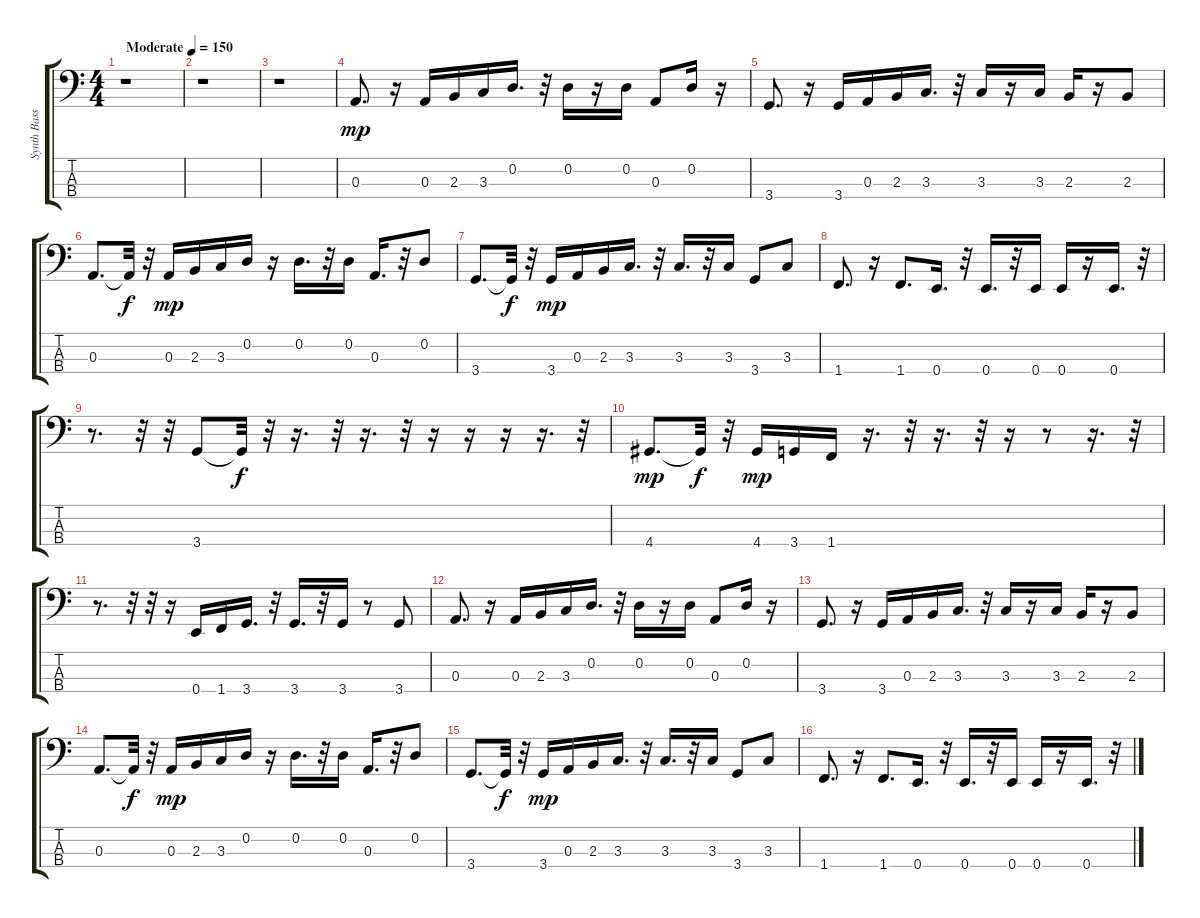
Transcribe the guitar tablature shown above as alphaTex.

\track ("Synth Bass" "Synth Bass") {instrument synthbass1}
\staff {score tabs}
\tuning (G2 D2 A1 E1) {hide}
\ts (4 4)
\tempo (150 "Moderate")
\clef f4
\ks c
r.1{dy mp instrument synthbass1} |
r.1 |
r.1 |
0.3.8{d instrument synthbass1} r.16 0.3.16 2.3.16 3.3.16 0.2.16{d} r.32 0.2.16 r.16 0.2.16 0.3.8 0.2.16 r.16 |
3.4.8{d} r.16 3.4.16 0.3.16 2.3.16 3.3.16{d} r.32 3.3.16 r.16 3.3.16 2.3.16 r.16 2.3.8 |
0.3.8{d} 0.3{t}.32{dy f} r.32 0.3.16{dy mp} 2.3.16 3.3.16 0.2.16 r.16 0.2.16{d} r.32 0.2.16 0.3.16{d} r.32 0.2.8 |
3.4.8{d} 3.4{t}.32{dy f} r.32 3.4.16{dy mp} 0.3.16 2.3.16 3.3.16{d} r.32 3.3.16{d} r.32 3.3.16 3.4.8 3.3.8 |
1.4.8{d} r.16 1.4.8{d} 0.4.16{d} r.32 0.4.16{d} r.32 0.4.16 0.4.16 r.16 0.4.16{d} r.32 |
r.8{d} r.32 r.32 3.4.8 3.4{t}.32{dy f} r.32 r.16{d} r.32 r.16{d} r.32 r.16 r.16 r.16 r.16{d} r.32 |
4.4.8{d dy mp} 4.4{t}.32{dy f} r.32 4.4.16{dy mp} 3.4.16 1.4.16 r.16{d} r.32 r.16{d} r.32 r.16 r.8 r.16{d} r.32 |
r.8{d} r.32 r.32 r.16 0.4.16 1.4.16 3.4.16{d} r.32 3.4.16{d} r.32 3.4.16 r.8 3.4.8 |
0.3.8{d} r.16 0.3.16 2.3.16 3.3.16 0.2.16{d} r.32 0.2.16 r.16 0.2.16 0.3.8 0.2.16 r.16 |
3.4.8{d} r.16 3.4.16 0.3.16 2.3.16 3.3.16{d} r.32 3.3.16 r.16 3.3.16 2.3.16 r.16 2.3.8 |
0.3.8{d} 0.3{t}.32{dy f} r.32 0.3.16{dy mp} 2.3.16 3.3.16 0.2.16 r.16 0.2.16{d} r.32 0.2.16 0.3.16{d} r.32 0.2.8 |
3.4.8{d} 3.4{t}.32{dy f} r.32 3.4.16{dy mp} 0.3.16 2.3.16 3.3.16{d} r.32 3.3.16{d} r.32 3.3.16 3.4.8 3.3.8 |
1.4.8{d} r.16 1.4.8{d} 0.4.16{d} r.32 0.4.16{d} r.32 0.4.16 0.4.16 r.16 0.4.16{d} r.32
